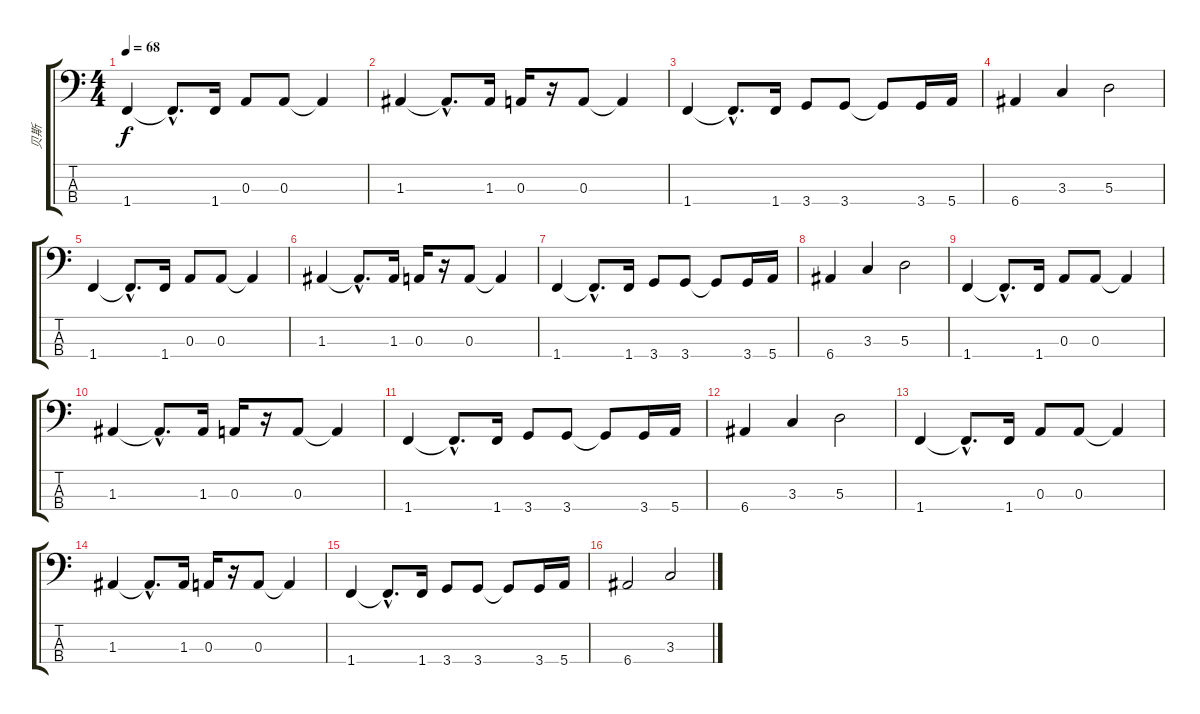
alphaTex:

\track ("贝斯" "贝斯") {instrument electricbassfinger}
\staff {score tabs}
\tuning (G2 D2 A1 E1) {hide}
\ts (4 4)
\tempo 68
\clef f4
\ks c
1.4.4{dy f} 1.4{hac t}.8{d} 1.4.16 0.3.8 0.3.8 0.3{t}.4 |
1.3.4 1.3{hac t}.8{d} 1.3.16 0.3.16 r.16 0.3.8 0.3{t}.4 |
1.4.4 1.4{hac t}.8{d} 1.4.16 3.4.8 3.4.8 3.4{t}.8 3.4.16 5.4.16 |
6.4.4 3.3.4 5.3.2 |
1.4.4 1.4{hac t}.8{d} 1.4.16 0.3.8 0.3.8 0.3{t}.4 |
1.3.4 1.3{hac t}.8{d} 1.3.16 0.3.16 r.16 0.3.8 0.3{t}.4 |
1.4.4 1.4{hac t}.8{d} 1.4.16 3.4.8 3.4.8 3.4{t}.8 3.4.16 5.4.16 |
6.4.4 3.3.4 5.3.2 |
1.4.4 1.4{hac t}.8{d} 1.4.16 0.3.8 0.3.8 0.3{t}.4 |
1.3.4 1.3{hac t}.8{d} 1.3.16 0.3.16 r.16 0.3.8 0.3{t}.4 |
1.4.4 1.4{hac t}.8{d} 1.4.16 3.4.8 3.4.8 3.4{t}.8 3.4.16 5.4.16 |
6.4.4 3.3.4 5.3.2 |
1.4.4 1.4{hac t}.8{d} 1.4.16 0.3.8 0.3.8 0.3{t}.4 |
1.3.4 1.3{hac t}.8{d} 1.3.16 0.3.16 r.16 0.3.8 0.3{t}.4 |
1.4.4 1.4{hac t}.8{d} 1.4.16 3.4.8 3.4.8 3.4{t}.8 3.4.16 5.4.16 |
6.4.2 3.3.2
